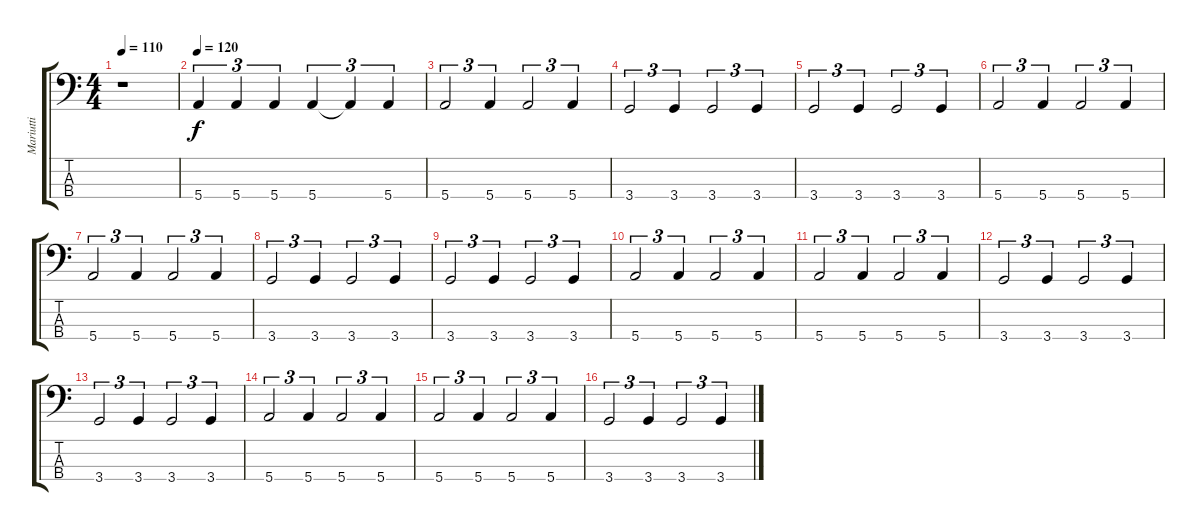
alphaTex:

\track ("Mariutti" "Mariutti") {instrument electricbassfinger}
\staff {score tabs}
\tuning (G2 D2 A1 E1) {hide}
\ts (4 4)
\tempo 110
\clef f4
\ks c
r.1{dy f} |
\tempo 120
5.4.4{tu (3 2)} 5.4.4{tu (3 2)} 5.4.4{tu (3 2)} 5.4.4{tu (3 2)} 5.4{t}.4{tu (3 2)} 5.4.4{tu (3 2)} |
5.4.2{tu (3 2)} 5.4.4{tu (3 2)} 5.4.2{tu (3 2)} 5.4.4{tu (3 2)} |
3.4.2{tu (3 2)} 3.4.4{tu (3 2)} 3.4.2{tu (3 2)} 3.4.4{tu (3 2)} |
3.4.2{tu (3 2)} 3.4.4{tu (3 2)} 3.4.2{tu (3 2)} 3.4.4{tu (3 2)} |
5.4.2{tu (3 2)} 5.4.4{tu (3 2)} 5.4.2{tu (3 2)} 5.4.4{tu (3 2)} |
5.4.2{tu (3 2)} 5.4.4{tu (3 2)} 5.4.2{tu (3 2)} 5.4.4{tu (3 2)} |
3.4.2{tu (3 2)} 3.4.4{tu (3 2)} 3.4.2{tu (3 2)} 3.4.4{tu (3 2)} |
3.4.2{tu (3 2)} 3.4.4{tu (3 2)} 3.4.2{tu (3 2)} 3.4.4{tu (3 2)} |
5.4.2{tu (3 2)} 5.4.4{tu (3 2)} 5.4.2{tu (3 2)} 5.4.4{tu (3 2)} |
5.4.2{tu (3 2)} 5.4.4{tu (3 2)} 5.4.2{tu (3 2)} 5.4.4{tu (3 2)} |
3.4.2{tu (3 2)} 3.4.4{tu (3 2)} 3.4.2{tu (3 2)} 3.4.4{tu (3 2)} |
3.4.2{tu (3 2)} 3.4.4{tu (3 2)} 3.4.2{tu (3 2)} 3.4.4{tu (3 2)} |
5.4.2{tu (3 2)} 5.4.4{tu (3 2)} 5.4.2{tu (3 2)} 5.4.4{tu (3 2)} |
5.4.2{tu (3 2)} 5.4.4{tu (3 2)} 5.4.2{tu (3 2)} 5.4.4{tu (3 2)} |
3.4.2{tu (3 2)} 3.4.4{tu (3 2)} 3.4.2{tu (3 2)} 3.4.4{tu (3 2)}
